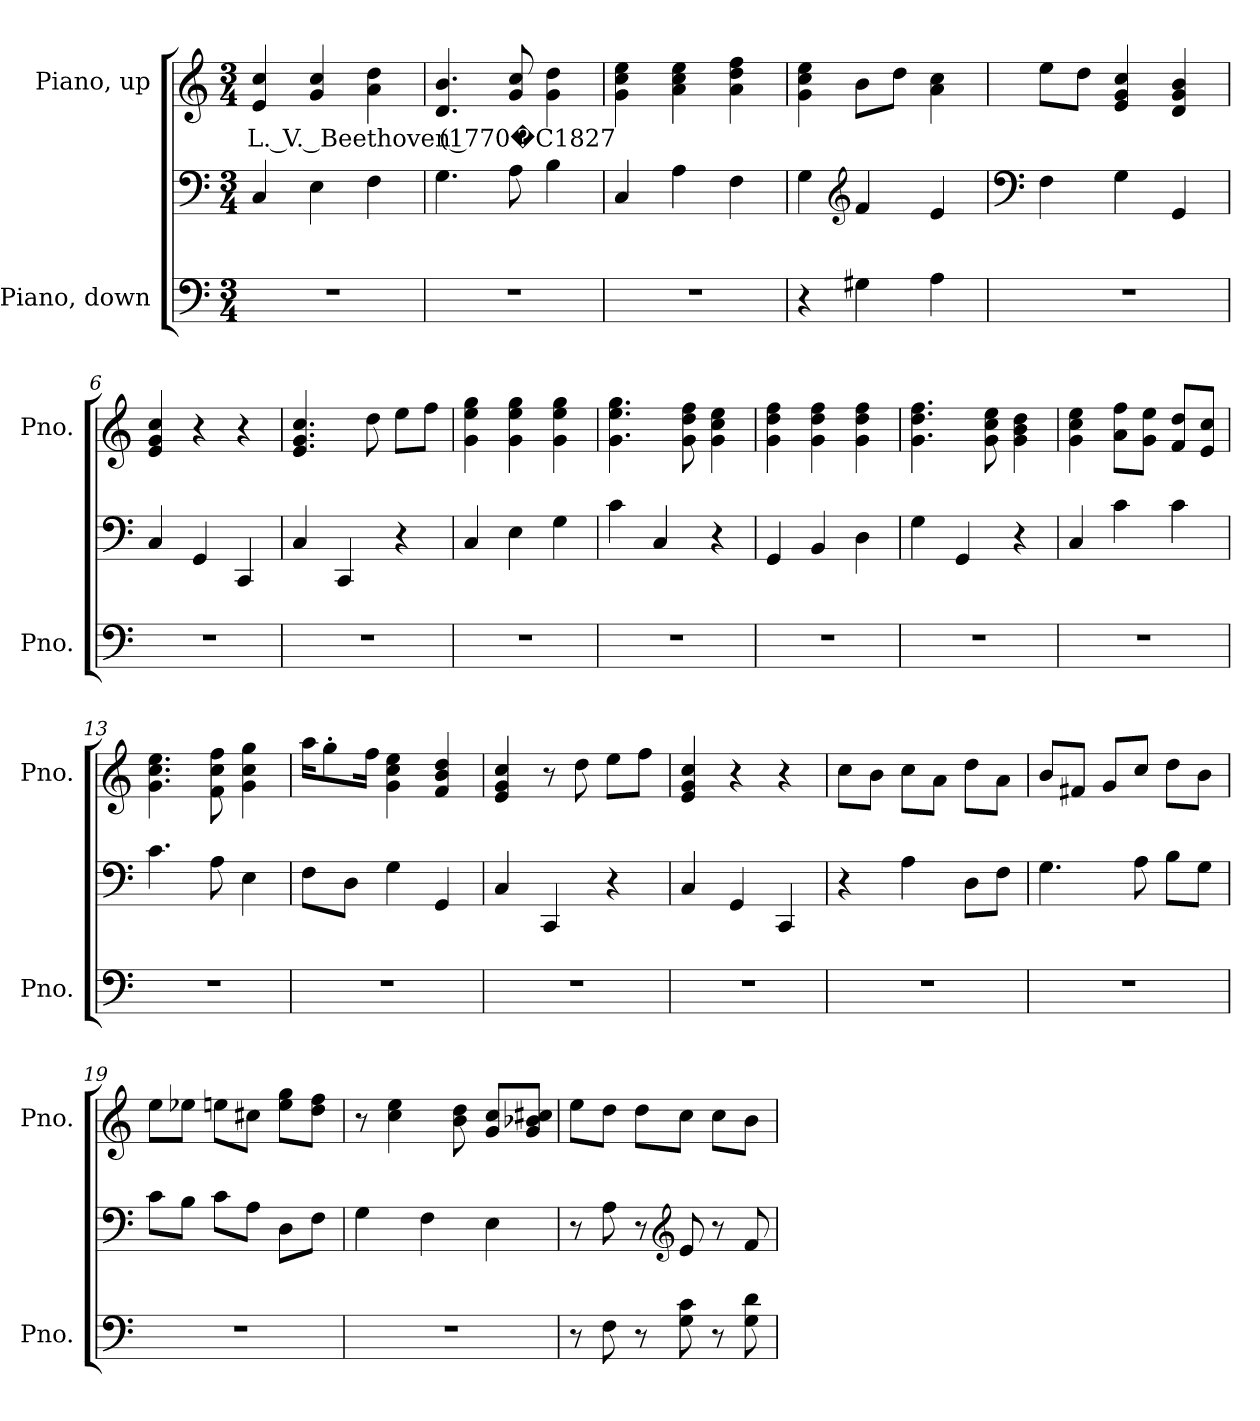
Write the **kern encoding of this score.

**kern	**kern	**kern	**text
*part2	*part2	*part1	*part1
*staff3	*staff2	*staff1	*staff1
*I"Piano, down	*	*I"Piano, up	*
*I'Pno.	*	*I'Pno.	*
*clefF4	*clefF4	*clefG2	*
*k[]	*k[]	*k[]	*
*M3/4	*M3/4	*M3/4	*
*MM88	*MM88	*MM88	*
=1	=1	=1	=1
!	!	!	!LO:LY:b
2.r	4C/	4e/ 4cc/	L. V. Beethoven (1770�C1827
.	4E\	4g/ 4cc/	.
.	4F\	4a\ 4dd\	.
=2	=2	=2	=2
2.r	4.G\	4.d/ 4.b/	.
.	8A\	8g/ 8cc/	.
.	4B\	4g\ 4dd\	.
=3	=3	=3	=3
2.r	4C/	4g\ 4cc\ 4ee\	.
.	4A\	4a\ 4cc\ 4ee\	.
.	4F\	4a\ 4dd\ 4ff\	.
=4	=4	=4	=4
4r	4G\	4g\ 4cc\ 4ee\	.
*	*clefG2	*	*
4G#X\	4f/	8b\L	.
.	.	8dd\J	.
4A\	4e/	4a\ 4cc\	.
!!LO:LB:g=z
=5	=5	=5	=5
*	*clefF4	*	*
2.r	4F\	8ee\L	.
.	.	8dd\J	.
.	4G\	4e/ 4g/ 4cc/	.
.	4GG/	4d/ 4g/ 4b/	.
=6	=6	=6	=6
2.r	4C/	4e/ 4g/ 4cc/	.
.	4GG/	4r	.
.	4CC/	4r	.
=7	=7	=7	=7
2.r	4C/	4.e/ 4.g/ 4.cc/	.
.	4CC/	.	.
.	.	8dd\	.
.	4r	8ee\L	.
.	.	8ff\J	.
=8	=8	=8	=8
2.r	4C/	4g\ 4ee\ 4gg\	.
.	4E\	4g\ 4ee\ 4gg\	.
.	4G\	4g\ 4ee\ 4gg\	.
=9	=9	=9	=9
2.r	4c\	4.g\ 4.ee\ 4.gg\	.
.	4C/	.	.
.	.	8g\ 8dd\ 8ff\	.
.	4r	4g\ 4cc\ 4ee\	.
=10	=10	=10	=10
2.r	4GG/	4g\ 4dd\ 4ff\	.
.	4BB/	4g\ 4dd\ 4ff\	.
.	4D\	4g\ 4dd\ 4ff\	.
=11	=11	=11	=11
2.r	4G\	4.g\ 4.dd\ 4.ff\	.
.	4GG/	.	.
.	.	8g\ 8cc\ 8ee\	.
.	4r	4g\ 4b\ 4dd\	.
=12	=12	=12	=12
2.r	4C/	4g\ 4cc\ 4ee\	.
.	4c\	8a\ 8ff\L	.
.	.	8g\ 8ee\J	.
.	4c\	8f/ 8dd/L	.
.	.	8e/ 8cc/J	.
=13	=13	=13	=13
2.r	4.c\	4.g\ 4.cc\ 4.ee\	.
.	8A\	8f\ 8cc\ 8ff\	.
.	4E\	4g\ 4cc\ 4gg\	.
!!LO:LB:g=z
=14	=14	=14	=14
2.r	8F\L	16aa\KL	.
.	.	8gg'\	.
.	8D\J	.	.
.	.	16ff\Jk	.
.	4G\	4g\ 4cc\ 4ee\	.
.	4GG/	4f/ 4b/ 4dd/	.
=15	=15	=15	=15
2.r	4C/	4e/ 4g/ 4cc/	.
.	4CC/	8r	.
.	.	8dd\	.
.	4r	8ee\L	.
.	.	8ff\J	.
=16	=16	=16	=16
2.r	4C/	4e/ 4g/ 4cc/	.
.	4GG/	4r	.
.	4CC/	4r	.
=17	=17	=17	=17
2.r	4r	8cc\L	.
.	.	8b\J	.
.	4A\	8cc\L	.
.	.	8a\J	.
.	8D\L	8dd\L	.
.	8F\J	8a\J	.
=18	=18	=18	=18
2.r	4.G\	8b/L	.
.	.	8f#X/J	.
.	.	8g/L	.
.	8A\	8cc/J	.
.	8B\L	8dd\L	.
.	8G\J	8b\J	.
=19	=19	=19	=19
2.r	8c\L	8ee\L	.
.	8B\J	8ee-X\J	.
.	8c\L	8een\L	.
.	8A\J	8cc#X\J	.
.	8D\L	8ee\ 8gg\L	.
.	8F\J	8dd\ 8ff\J	.
!!LO:LB:g=z
=20	=20	=20	=20
2.r	4G\	8r	.
.	.	4cc\ 4ee\	.
.	4F\	.	.
.	.	8b\ 8dd\	.
.	4E\	8g/ 8cc/L	.
.	.	8g/ 8b-X/ 8cc#X/J	.
=21	=21	=21	=21
8r	8r	8ee\L	.
8F\	8A\	8dd\J	.
8r	8r	8dd\L	.
*	*clefG2	*	*
8G\ 8c\	8e/	8cc\J	.
8r	8r	8cc\L	.
8G\ 8d\	8f/	8b\J	.
=	=	=	=
*-	*-	*-	*-
